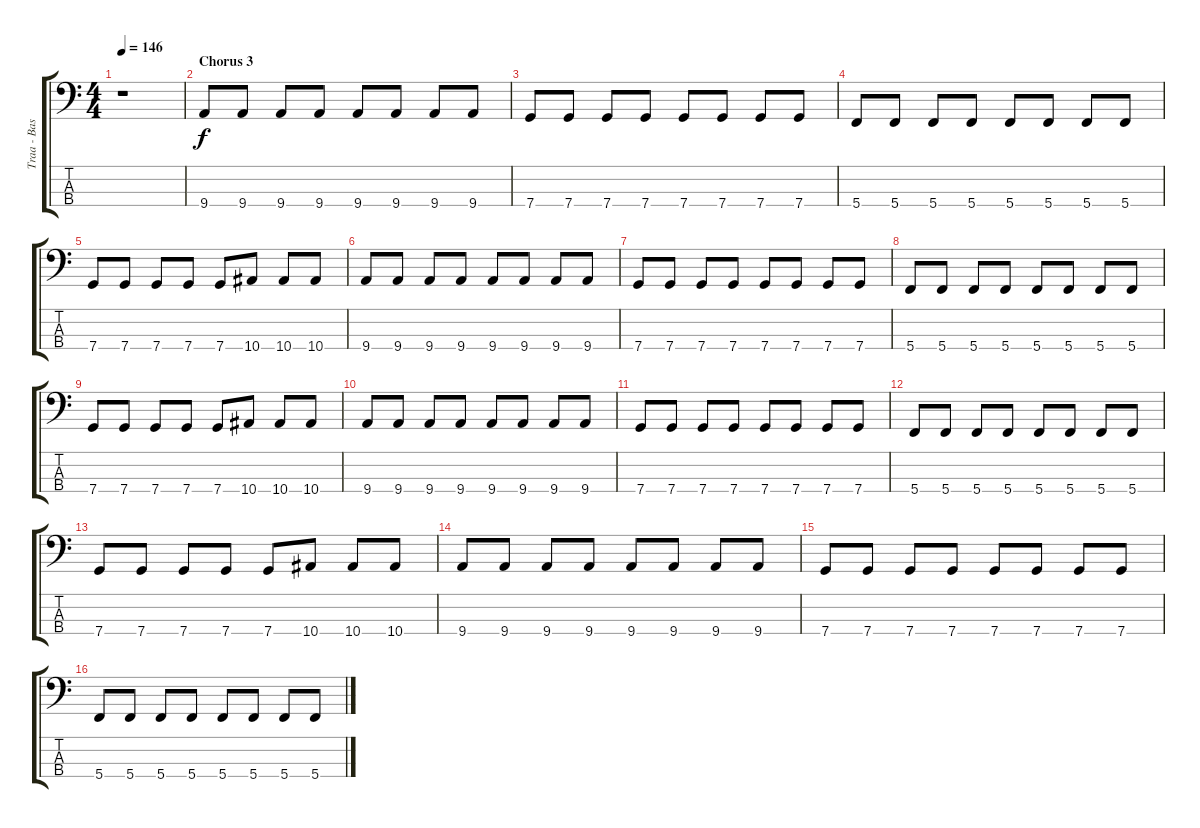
\track ("Traa - Bass" "Traa - Bas") {instrument electricbassfinger}
\staff {score tabs}
\tuning (F2 C2 G1 C1) {hide}
\ts (4 4)
\tempo 146
\clef f4
\ks c
r.1{dy f} |
\section ("" "Chorus 3")
9.4.8 9.4.8 9.4.8 9.4.8 9.4.8 9.4.8 9.4.8 9.4.8 |
7.4.8 7.4.8 7.4.8 7.4.8 7.4.8 7.4.8 7.4.8 7.4.8 |
5.4.8 5.4.8 5.4.8 5.4.8 5.4.8 5.4.8 5.4.8 5.4.8 |
7.4.8 7.4.8 7.4.8 7.4.8 7.4.8 10.4.8 10.4.8 10.4.8 |
9.4.8 9.4.8 9.4.8 9.4.8 9.4.8 9.4.8 9.4.8 9.4.8 |
7.4.8 7.4.8 7.4.8 7.4.8 7.4.8 7.4.8 7.4.8 7.4.8 |
5.4.8 5.4.8 5.4.8 5.4.8 5.4.8 5.4.8 5.4.8 5.4.8 |
7.4.8 7.4.8 7.4.8 7.4.8 7.4.8 10.4.8 10.4.8 10.4.8 |
9.4.8 9.4.8 9.4.8 9.4.8 9.4.8 9.4.8 9.4.8 9.4.8 |
7.4.8 7.4.8 7.4.8 7.4.8 7.4.8 7.4.8 7.4.8 7.4.8 |
5.4.8 5.4.8 5.4.8 5.4.8 5.4.8 5.4.8 5.4.8 5.4.8 |
7.4.8 7.4.8 7.4.8 7.4.8 7.4.8 10.4.8 10.4.8 10.4.8 |
9.4.8 9.4.8 9.4.8 9.4.8 9.4.8 9.4.8 9.4.8 9.4.8 |
7.4.8 7.4.8 7.4.8 7.4.8 7.4.8 7.4.8 7.4.8 7.4.8 |
5.4.8 5.4.8 5.4.8 5.4.8 5.4.8 5.4.8 5.4.8 5.4.8
